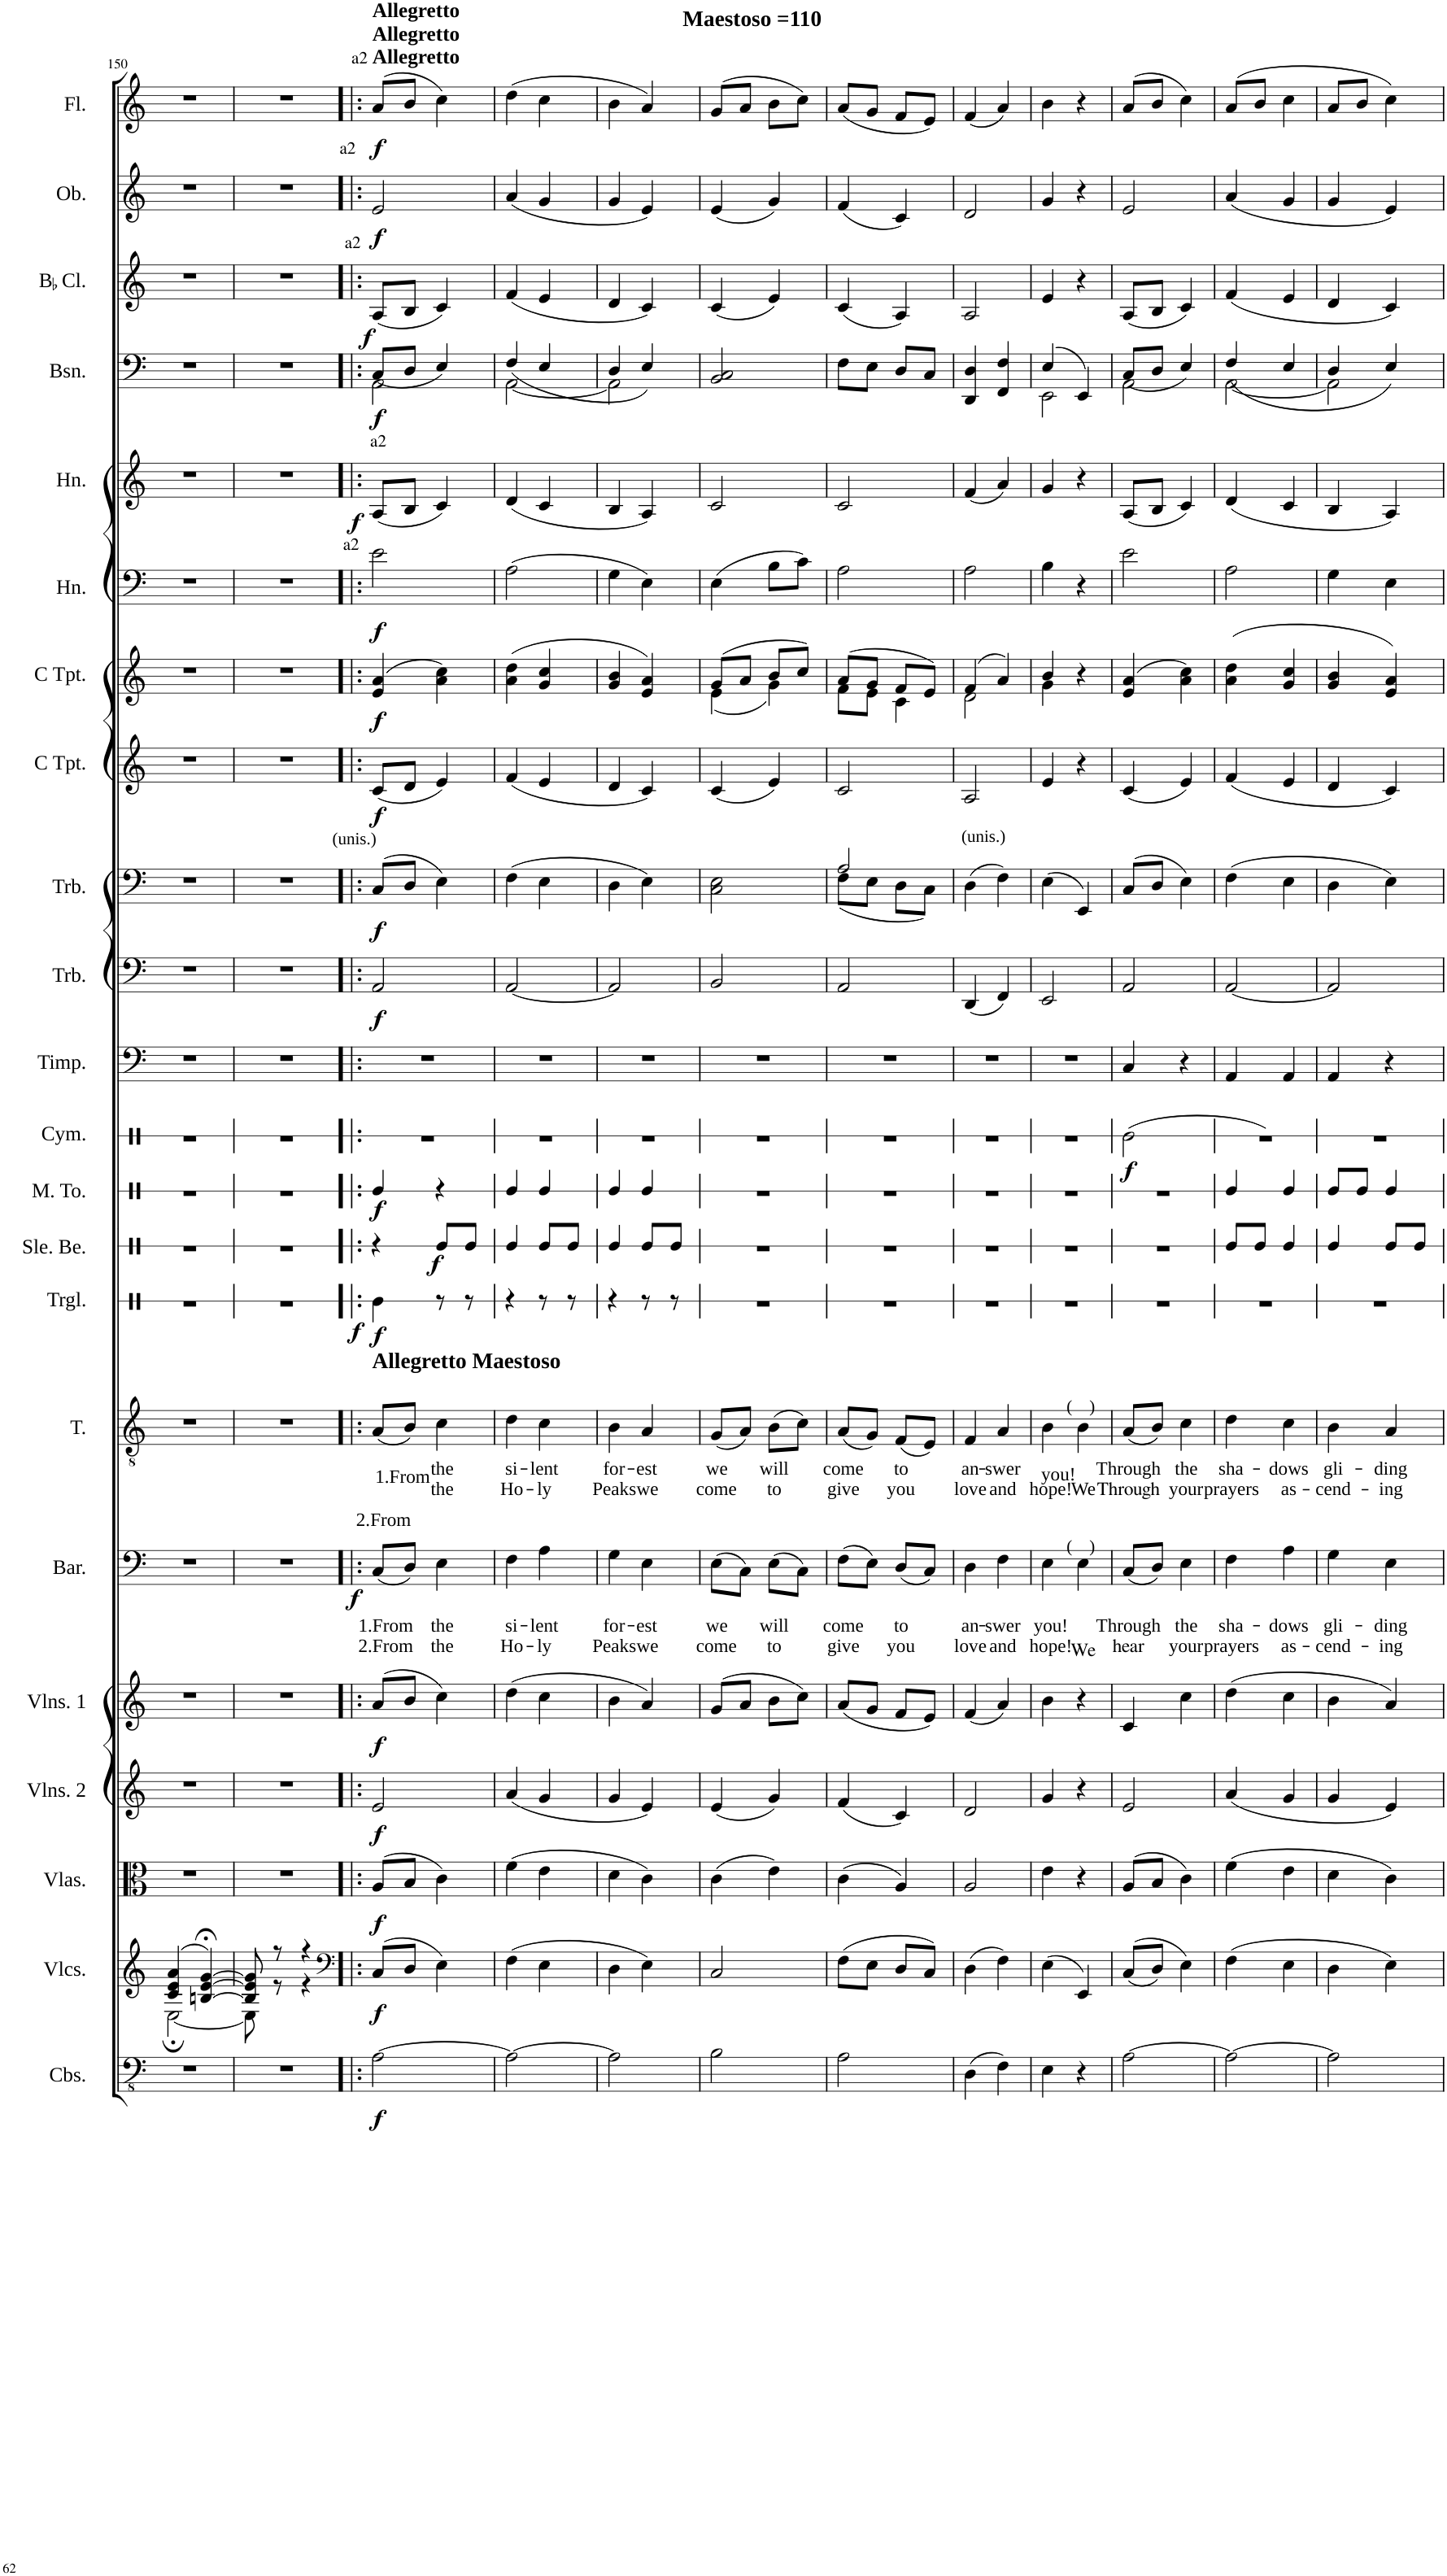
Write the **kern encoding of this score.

**kern	**dynam	**kern	**dynam	**kern	**dynam	**kern	**dynam	**kern	**dynam	**kern	**text	**text	**dynam	**kern	**text	**text	**kern	**kern	**dynam	**kern	**dynam	**kern	**dynam	**kern	**dynam	**kern	**dynam	**kern	**dynam	**kern	**dynam	**kern	**dynam	**kern	**dynam	**kern	**dynam
*part18	*part18	*part17	*part17	*part16	*part16	*part15	*part15	*part14	*part14	*part13	*part13	*part13	*part13	*part12	*part12	*part12	*part11	*part10	*part10	*part9	*part9	*part8	*part8	*part7	*part7	*part6	*part6	*part5	*part5	*part4	*part4	*part3	*part3	*part2	*part2	*part1	*part1
*staff18	*staff18	*staff17	*staff17	*staff16	*staff16	*staff15	*staff15	*staff14	*staff14	*staff13	*staff13	*staff13	*staff13	*staff12	*staff12	*staff12	*staff11	*staff10	*staff10	*staff9	*staff9	*staff8	*staff8	*staff7	*staff7	*staff6	*staff6	*staff5	*staff5	*staff4	*staff4	*staff3	*staff3	*staff2	*staff2	*staff1	*staff1
*I"Contrabasses	*	*I"Violoncellos	*	*I"Violas	*	*I"Violins 2	*	*I"Violins 1	*	*I"Baritone	*	*	*	*I"Tenor	*	*	*I"Timpani	*I"Trombone	*	*I"Trombone	*	*I"C Trumpet	*	*I"C Trumpet	*	*I"Horn	*	*I"Horn	*	*I"Bassoon	*	*I"BaccidentalFlat Clarinet	*	*I"Oboe	*	*I"Flute	*
*I'Cbs.	*	*I'Vlcs.	*	*I'Vlas.	*	*I'Vlns. 2	*	*I'Vlns. 1	*	*I'Bar.	*	*	*	*I'T.	*	*	*I'Timp.	*I'Trb.	*	*I'Trb.	*	*I'C Tpt.	*	*I'C Tpt.	*	*I'Hn.	*	*I'Hn.	*	*I'Bsn.	*	*I'BaccidentalFlat Cl.	*	*I'Ob.	*	*I'Fl.	*
!!LO:PB:g=z
*clefFv4	*	*clefG2	*	*clefC3	*	*clefG2	*	*clefG2	*	*clefF4	*	*	*	*clefGv2	*	*	*clefF4	*clefF4	*	*clefF4	*	*clefG2	*	*clefG2	*	*clefF4	*	*clefG2	*	*clefF4	*	*clefG2	*	*clefG2	*	*clefG2	*
*	*	*	*	*	*	*	*	*	*	*	*	*	*	*	*	*	*	*	*	*	*	*	*	*	*	*ITrd4c7	*	*ITrd4c7	*	*	*	*ITrd1c2	*	*	*	*	*
*k[]	*	*k[]	*	*k[]	*	*k[]	*	*k[]	*	*k[]	*	*	*	*k[]	*	*	*k[]	*k[]	*	*k[]	*	*k[]	*	*k[]	*	*k[]	*	*k[]	*	*k[]	*	*k[]	*	*k[]	*	*k[]	*
*M2/4	*	*M2/4	*	*M2/4	*	*M2/4	*	*M2/4	*	*M2/4	*	*	*	*M2/4	*	*	*M2/4	*M2/4	*	*M2/4	*	*M2/4	*	*M2/4	*	*M2/4	*	*M2/4	*	*M2/4	*	*M2/4	*	*M2/4	*	*M2/4	*
=150	=150	=150	=150	=150	=150	=150	=150	=150	=150	=150	=150	=150	=150	=150	=150	=150	=150	=150	=150	=150	=150	=150	=150	=150	=150	=150	=150	=150	=150	=150	=150	=150	=150	=150	=150	=150	=150
*	*	*^	*	*	*	*	*	*	*	*	*	*	*	*	*	*	*	*	*	*	*	*	*	*	*	*	*	*	*	*	*	*	*	*	*	*	*
2r	.	(4c/ 4e/ 4a/	[2E;\	.	2r	.	2r	.	2r	.	2r	.	.	.	2r	.	.	2r	2r	.	2r	.	2r	.	2r	.	2r	.	2r	.	2r	.	2r	.	2r	.	2r	.
.	.	[4Bn/;< [4e/;< [4g/;<)	.	.	.	.	.	.	.	.	.	.	.	.	.	.	.	.	.	.	.	.	.	.	.	.	.	.	.	.	.	.	.	.	.	.	.	.
=151	=151	=151	=151	=151	=151	=151	=151	=151	=151	=151	=151	=151	=151	=151	=151	=151	=151	=151	=151	=151	=151	=151	=151	=151	=151	=151	=151	=151	=151	=151	=151	=151	=151	=151	=151	=151	=151	=151
2r	.	8B/] 8e/] 8g/]	8E\]	.	2r	.	2r	.	2r	.	2r	.	.	.	2r	.	.	2r	2r	.	2r	.	2r	.	2r	.	2r	.	2r	.	2r	.	2r	.	2r	.	2r	.
.	.	8r	8r	.	.	.	.	.	.	.	.	.	.	.	.	.	.	.	.	.	.	.	.	.	.	.	.	.	.	.	.	.	.	.	.	.	.	.
.	.	4r	4r	.	.	.	.	.	.	.	.	.	.	.	.	.	.	.	.	.	.	.	.	.	.	.	.	.	.	.	.	.	.	.	.	.	.	.
*	*	*v	*v	*	*	*	*	*	*	*	*	*	*	*	*	*	*	*	*	*	*	*	*	*	*	*	*	*	*	*	*	*	*	*	*	*	*	*
=152!|:	=152!|:	=152!|:	=152!|:	=152!|:	=152!|:	=152!|:	=152!|:	=152!|:	=152!|:	=152!|:	=152!|:	=152!|:	=152!|:	=152!|:	=152!|:	=152!|:	=152!|:	=152!|:	=152!|:	=152!|:	=152!|:	=152!|:	=152!|:	=152!|:	=152!|:	=152!|:	=152!|:	=152!|:	=152!|:	=152!|:	=152!|:	=152!|:	=152!|:	=152!|:	=152!|:	=152!|:	=152!|:
*	*	*clefF4	*	*	*	*	*	*	*	*	*	*	*	*	*	*	*	*	*	*	*	*	*	*	*	*	*	*	*	*	*	*	*	*	*	*	*
*	*	*^	*	*	*	*	*	*	*	*	*	*	*	*	*	*	*	*	*	*	*	*	*	*	*	*	*	*	*	*	*	*	*	*	*	*	*
!	!	!	!	!	!	!	!	!	!	!	!	!	!	!	!	!	!	!	!	!	!	!	!	!	!	!	!	!	!	!	!	!	!	!	!	!	!LO:TX:a:B:t=Allegretto	!
!	!	!	!	!	!	!	!	!	!	!	!	!	!	!	!	!	!	!	!	!	!	!	!	!	!	!	!	!	!	!	!	!	!	!	!	!	!LO:TX:a:B:t=Allegretto	!
!	!	!	!	!	!	!	!	!	!	!	!	!	!	!	!	!	!	!	!	!	!	!	!	!	!	!	!	!	!	!	!	!	!	!	!	!	!LO:TX:a:B:t=Allegretto	!
!	!	!	!	!	!	!	!	!	!	!	!	!	!	!	!	!	!	!	!	!	!	!	!	!	!	!	!	!	!	!	!	!	!	!	!	!	!LO:TX:a:t=a2	!
!	!	!	!	!	!	!	!	!	!	!	!	!	!	!	!	!	!	!	!	!	!	!	!	!	!	!	!	!	!	!	!	!	!	!	!LO:TX:a:t=a2	!	!	!
!	!	!	!	!	!	!	!	!	!	!	!	!	!	!	!	!	!	!	!	!	!	!	!	!	!	!	!	!	!	!	!	!	!LO:TX:a:t=a2	!	!	!	!	!
!	!	!	!	!	!	!	!	!	!	!	!	!	!	!	!	!	!	!	!	!	!	!	!	!	!	!	!	!	!LO:TX:a:t=a2	!	!	!	!	!	!	!	!	!
!	!	!	!	!	!	!	!	!	!	!	!	!	!	!	!	!	!	!	!	!	!	!	!	!	!	!	!LO:TX:a:t=a2	!	!	!	!	!	!	!	!	!	!	!
!	!	!	!	!	!	!	!	!	!	!	!	!	!	!	!	!	!	!	!	!	!LO:TX:a:t=(unis.)	!	!	!	!	!	!	!	!	!	!	!	!	!	!	!	!	!
!	!	!	!	!	!	!	!	!	!	!	!	!	!	!	!LO:TX:a:B:t=Allegretto Maestoso	!	!	!	!	!	!	!	!	!	!	!	!	!	!	!	!	!	!	!	!	!	!	!
!	!LO:DY:b	!	!	!LO:DY:b	!	!LO:DY:b	!	!LO:DY:b	!	!LO:DY:b	!	!LO:LY:b	!LO:LY:b	!LO:DY:b	!	!LO:LY:b	!LO:LY:b	!	!	!LO:DY:b	!	!LO:DY:b	!	!LO:DY:b	!	!LO:DY:b	!	!LO:DY:b	!	!LO:DY:b	!	!LO:DY:b	!	!LO:DY:b	!	!LO:DY:b	!	!LO:DY:b
*	*	*v	*v	*	*	*	*	*	*	*	*	*	*	*	*	*	*	*	*	*	*	*	*	*	*	*	*	*	*	*	*^	*	*	*	*	*	*	*
[2AA\	f	(8C/L	f	(8A/L	f	2e/	f	(8a/L	f	(8C/L	1.From	2.From	f	(8A/L	1.From	2.From	2r	2AA/	f	(8C/L	f	(8c/L	f	(4e/ 4a/	f	2e\	f	(8A/L	f	2AA\	(8C/L	f	(8A/L	f	2e/	f	(8a/L	f
.	.	8D/J	.	8B/J	.	.	.	8b/J	.	8D/J)	.	.	.	8B/J)	.	.	.	.	.	8D/J	.	8d/J	.	.	.	.	.	8B/J	.	.	8D/J	.	8B/J	.	.	.	8b/J	.
!	!	!	!	!	!	!	!	!	!	!	!LO:LY:b	!LO:LY:b	!	!	!LO:LY:b	!LO:LY:b	!	!	!	!	!	!	!	!	!	!	!	!	!	!	!	!	!	!	!	!	!	!
.	.	4E\)	.	4c\)	.	.	.	4cc\)	.	4E\	the	the	.	4c\	the	the	.	.	.	4E\)	.	4e/)	.	4a\ 4cc\)	.	.	.	4c/)	.	.	4E/)	.	4c/)	.	.	.	4cc\)	.
=153	=153	=153	=153	=153	=153	=153	=153	=153	=153	=153	=153	=153	=153	=153	=153	=153	=153	=153	=153	=153	=153	=153	=153	=153	=153	=153	=153	=153	=153	=153	=153	=153	=153	=153	=153	=153	=153	=153
!	!	!	!	!	!	!	!	!	!	!	!LO:LY:b	!LO:LY:b	!	!	!LO:LY:b	!LO:LY:b	!	!	!	!	!	!	!	!	!	!	!	!	!	!	!	!	!	!	!	!	!	!
2AA\_	.	(4F\	.	(4f\	.	(4a/	.	(4dd\	.	4F\	si-	Ho-	.	4d\	si-	Ho-	2r	[2AA/	.	(4F\	.	(4f/	.	(4a\ 4dd\	.	(2A\	.	(4d/	.	[2AA\	(4F/	.	(4f/	.	(4a/	.	(4dd\	.
!	!	!	!	!	!	!	!	!	!	!	!LO:LY:b	!LO:LY:b	!	!	!LO:LY:b	!LO:LY:b	!	!	!	!	!	!	!	!	!	!	!	!	!	!	!	!	!	!	!	!	!	!
.	.	4E\	.	4e\	.	4g/	.	4cc\	.	4A\	-lent	-ly	.	4c\	-lent	-ly	.	.	.	4E\	.	4e/	.	4g/ 4cc/	.	.	.	4c/	.	.	4E/	.	4e/	.	4g/	.	4cc\	.
=154	=154	=154	=154	=154	=154	=154	=154	=154	=154	=154	=154	=154	=154	=154	=154	=154	=154	=154	=154	=154	=154	=154	=154	=154	=154	=154	=154	=154	=154	=154	=154	=154	=154	=154	=154	=154	=154	=154
!	!	!	!	!	!	!	!	!	!	!	!LO:LY:b	!LO:LY:b	!	!	!LO:LY:b	!LO:LY:b	!	!	!	!	!	!	!	!	!	!	!	!	!	!	!	!	!	!	!	!	!	!
2AA\]	.	4D\	.	4d\	.	4g/	.	4b\	.	4G\	for-	Peaks	.	4B\	for-	Peaks	2r	2AA/]	.	4D\	.	4d/	.	4g/ 4b/	.	4G\	.	4B/	.	2AA\]	4D/	.	4d/	.	4g/	.	4b\	.
!	!	!	!	!	!	!	!	!	!	!	!LO:LY:b	!LO:LY:b	!	!	!LO:LY:b	!LO:LY:b	!	!	!	!	!	!	!	!	!	!	!	!	!	!	!	!	!	!	!	!	!	!
.	.	4E\)	.	4c\)	.	4e/)	.	4a/)	.	4E\	-est	we	.	4A/	-est	we	.	.	.	4E\)	.	4c/)	.	4e/ 4a/)	.	4E\)	.	4A/)	.	.	4E/)	.	4c/)	.	4e/)	.	4a/)	.
=155	=155	=155	=155	=155	=155	=155	=155	=155	=155	=155	=155	=155	=155	=155	=155	=155	=155	=155	=155	=155	=155	=155	=155	=155	=155	=155	=155	=155	=155	=155	=155	=155	=155	=155	=155	=155	=155	=155
!	!	!	!	!	!	!	!	!	!	!	!	!	!	!	!	!	!	!	!	!	!	!	!	!	!	!	!	!	!	!	!	!	!	!	!	!	!LO:TX:a:B:t=Maestoso =110	!
!	!	!	!	!	!	!	!	!	!	!	!LO:LY:b	!LO:LY:b	!	!	!LO:LY:b	!LO:LY:b	!	!	!	!	!	!	!	!	!	!	!	!	!	!	!	!	!	!	!	!	!	!
*	*	*	*	*	*	*	*	*	*	*	*	*	*	*	*	*	*	*	*	*	*	*	*	*^	*	*	*	*	*	*v	*v	*	*	*	*	*	*	*
2BB\	.	2C/	.	(4c\	.	(4e/	.	(8g/L	.	(8E\L	we	come	.	(8G/L	we	come	2r	2BB/	.	2C\ 2E\	.	(4c/	.	(8g/L	(4e\	.	(4E\	.	2c/	.	2BB/ 2C/	.	(4c/	.	(4e/	.	(8g/L	.
.	.	.	.	.	.	.	.	8a/J	.	8C\J)	.	.	.	8A/J)	.	.	.	.	.	.	.	.	.	8a/J	.	.	.	.	.	.	.	.	.	.	.	.	8a/J	.
!	!	!	!	!	!	!	!	!	!	!	!LO:LY:b	!LO:LY:b	!	!	!LO:LY:b	!LO:LY:b	!	!	!	!	!	!	!	!	!	!	!	!	!	!	!	!	!	!	!	!	!	!
.	.	.	.	4e\)	.	4g/)	.	8b\L	.	(8E\L	will	to	.	(8B\L	will	to	.	.	.	.	.	4e/)	.	8b/L	4g\)	.	8B\L	.	.	.	.	.	4e/)	.	4g/)	.	8b\L	.
.	.	.	.	.	.	.	.	8cc\J)	.	8C\J)	.	.	.	8c\J)	.	.	.	.	.	.	.	.	.	8cc/J)	.	.	8c\J)	.	.	.	.	.	.	.	.	.	8cc\J)	.
=156	=156	=156	=156	=156	=156	=156	=156	=156	=156	=156	=156	=156	=156	=156	=156	=156	=156	=156	=156	=156	=156	=156	=156	=156	=156	=156	=156	=156	=156	=156	=156	=156	=156	=156	=156	=156	=156	=156
!	!	!	!	!	!	!	!	!	!	!	!LO:LY:b	!LO:LY:b	!	!	!LO:LY:b	!LO:LY:b	!	!	!	!	!	!	!	!	!	!	!	!	!	!	!	!	!	!	!	!	!	!
*	*	*	*	*	*	*	*	*	*	*	*	*	*	*	*	*	*	*	*	*^	*	*	*	*	*	*	*	*	*	*	*	*	*	*	*	*	*	*
2AA\	.	(8F\L	.	(4c\	.	(4f/	.	(8a/L	.	(8F\L	come	give	.	(8A/L	come	give	2r	2AA/	.	2A/	(8F\L	.	2c/	.	(8a/L	8f\L	.	2A\	.	2c/	.	8F\L	.	(4c/	.	(4f/	.	(8a/L	.
.	.	8E\J	.	.	.	.	.	8g/J	.	8E\J)	.	.	.	8G/J)	.	.	.	.	.	.	8E\J	.	.	.	8g/J	8e\J	.	.	.	.	.	8E\J	.	.	.	.	.	8g/J	.
!	!	!	!	!	!	!	!	!	!	!	!LO:LY:b	!LO:LY:b	!	!	!LO:LY:b	!LO:LY:b	!	!	!	!	!	!	!	!	!	!	!	!	!	!	!	!	!	!	!	!	!	!	!
.	.	8D/L	.	4A/)	.	4c/)	.	8f/L	.	(8D/L	to	you	.	(8F/L	to	you	.	.	.	.	8D\L	.	.	.	8f/L	4c\	.	.	.	.	.	8D/L	.	4A/)	.	4c/)	.	8f/L	.
.	.	8C/J)	.	.	.	.	.	8e/J)	.	8C/J)	.	.	.	8E/J)	.	.	.	.	.	.	8C\J)	.	.	.	8e/J)	.	.	.	.	.	.	8C/J	.	.	.	.	.	8e/J)	.
=157	=157	=157	=157	=157	=157	=157	=157	=157	=157	=157	=157	=157	=157	=157	=157	=157	=157	=157	=157	=157	=157	=157	=157	=157	=157	=157	=157	=157	=157	=157	=157	=157	=157	=157	=157	=157	=157	=157	=157
!	!	!	!	!	!	!	!	!	!	!	!	!	!	!	!	!	!	!	!	!LO:TX:a:t=(unis.)	!	!	!	!	!	!	!	!	!	!	!	!	!	!	!	!	!	!	!
!	!	!	!	!	!	!	!	!	!	!	!LO:LY:b	!LO:LY:b	!	!	!LO:LY:b	!LO:LY:b	!	!	!	!	!	!	!	!	!	!	!	!	!	!	!	!	!	!	!	!	!	!	!
*	*	*	*	*	*	*	*	*	*	*	*	*	*	*	*	*	*	*	*	*v	*v	*	*	*	*	*	*	*	*	*	*	*	*	*	*	*	*	*	*
(4DD\	.	(4D\	.	2A/	.	2d/	.	(4f/	.	4D\	an-	love	.	4F/	an-	love	2r	(4DD/	.	(4D\	.	2A/	.	(4f/	2d\	.	2A\	.	(4f/	.	4DD/ 4D/	.	2A/	.	2d/	.	(4f/	.
!	!	!	!	!	!	!	!	!	!	!	!LO:LY:b	!LO:LY:b	!	!	!LO:LY:b	!LO:LY:b	!	!	!	!	!	!	!	!	!	!	!	!	!	!	!	!	!	!	!	!	!	!
4FF\)	.	4F\)	.	.	.	.	.	4a/)	.	4F\	-swer	and	.	4A/	-swer	and	.	4FF/)	.	4F\)	.	.	.	4a/)	.	.	.	.	4a/)	.	4FF/ 4F/	.	.	.	.	.	4a/)	.
=158	=158	=158	=158	=158	=158	=158	=158	=158	=158	=158	=158	=158	=158	=158	=158	=158	=158	=158	=158	=158	=158	=158	=158	=158	=158	=158	=158	=158	=158	=158	=158	=158	=158	=158	=158	=158	=158	=158
!	!	!	!	!	!	!	!	!	!	!	!LO:LY:b	!LO:LY:b	!	!	!LO:LY:b	!LO:LY:b	!	!	!	!	!	!	!	!	!	!	!	!	!	!	!	!	!	!	!	!	!	!
*	*	*	*	*	*	*	*	*	*	*	*	*	*	*	*	*	*	*	*	*	*	*	*	*	*	*	*	*	*	*	*^	*	*	*	*	*	*	*
4EE\	.	(4E\	.	4e\	.	4g/	.	4b\	.	4E\	you!	hope!	.	4B\	you!	hope!	2r	2EE/	.	(4E\	.	4e/	.	4b/	4g\	.	4B\	.	4g/	.	(4E/	2EE\	.	4e/	.	4g/	.	4b\	.
!	!	!	!	!	!	!	!	!	!	!	!	!	!	!LO:TX:a:t=(    )	!	!	!	!	!	!	!	!	!	!	!	!	!	!	!	!	!	!	!	!	!	!	!	!	!
!	!	!	!	!	!	!	!	!	!	!LO:TX:a:t=(    )	!	!	!	!	!	!	!	!	!	!	!	!	!	!	!	!	!	!	!	!	!	!	!	!	!	!	!	!	!
!	!	!	!	!	!	!	!	!	!	!	!LO:LY:b	!	!	!	!	!LO:LY:b	!	!	!	!	!	!	!	!	!	!	!	!	!	!	!	!	!	!	!	!	!	!	!
4r	.	4EE/)	.	4r	.	4r	.	4r	.	4E\	We	.	.	4B\	.	We	.	.	.	4EE/)	.	4r	.	4r	4ryy	.	4r	.	4r	.	4EE/)	.	.	4r	.	4r	.	4r	.
=159	=159	=159	=159	=159	=159	=159	=159	=159	=159	=159	=159	=159	=159	=159	=159	=159	=159	=159	=159	=159	=159	=159	=159	=159	=159	=159	=159	=159	=159	=159	=159	=159	=159	=159	=159	=159	=159	=159	=159
!	!	!	!	!	!	!	!	!	!	!	!LO:LY:b	!LO:LY:b	!	!	!LO:LY:b	!LO:LY:b	!	!	!	!	!	!	!	!	!	!	!	!	!	!	!	!	!	!	!	!	!	!	!
*	*	*	*	*	*	*	*	*	*	*	*	*	*	*	*	*	*	*	*	*	*	*	*	*v	*v	*	*	*	*	*	*	*	*	*	*	*	*	*	*
[2AA\	.	((8C/L	.	(8A/L	.	2e/	.	4c/	.	(8C/L	Through	hear	.	(8A/L	Through	Through	4C/	2AA/	.	(8C/L	.	(4c/	.	(4e/ 4a/	.	2e\	.	(8A/L	.	2AA\	(8C/L	.	(8A/L	.	2e/	.	(8a/L	.
.	.	8D/J)	.	8B/J	.	.	.	.	.	8D/J)	.	.	.	8B/J)	.	.	.	.	.	8D/J	.	.	.	.	.	.	.	8B/J	.	.	8D/J	.	8B/J	.	.	.	8b/J	.
!	!	!	!	!	!	!	!	!	!	!	!LO:LY:b	!LO:LY:b	!	!	!LO:LY:b	!LO:LY:b	!	!	!	!	!	!	!	!	!	!	!	!	!	!	!	!	!	!	!	!	!	!
.	.	4E\)	.	4c\)	.	.	.	4cc\	.	4E\	the	your	.	4c\	the	your	4r	.	.	4E\)	.	4e/)	.	4a\ 4cc\)	.	.	.	4c/)	.	.	4E/)	.	4c/)	.	.	.	4cc\)	.
=160	=160	=160	=160	=160	=160	=160	=160	=160	=160	=160	=160	=160	=160	=160	=160	=160	=160	=160	=160	=160	=160	=160	=160	=160	=160	=160	=160	=160	=160	=160	=160	=160	=160	=160	=160	=160	=160	=160
!	!	!	!	!	!	!	!	!	!	!	!LO:LY:b	!LO:LY:b	!	!	!LO:LY:b	!LO:LY:b	!	!	!	!	!	!	!	!	!	!	!	!	!	!	!	!	!	!	!	!	!	!
2AA\_	.	(4F\	.	(4f\	.	(4a/	.	(4dd\	.	4F\	sha-	prayers	.	4d\	sha-	prayers	4AA/	[2AA/	.	(4F\	.	(4f/	.	(4a\ 4dd\	.	2A\	.	(4d/	.	[2AA\	(4F/	.	(4f/	.	(4a/	.	(8a/L	.
.	.	.	.	.	.	.	.	.	.	.	.	.	.	.	.	.	.	.	.	.	.	.	.	.	.	.	.	.	.	.	.	.	.	.	.	.	8b/J	.
!	!	!	!	!	!	!	!	!	!	!	!LO:LY:b	!LO:LY:b	!	!	!LO:LY:b	!LO:LY:b	!	!	!	!	!	!	!	!	!	!	!	!	!	!	!	!	!	!	!	!	!	!
.	.	4E\	.	4e\	.	4g/	.	4cc\	.	4A\	-dows	as-	.	4c\	-dows	as-	4AA/	.	.	4E\	.	4e/	.	4g/ 4cc/	.	.	.	4c/	.	.	4E/	.	4e/	.	4g/	.	4cc\	.
=161	=161	=161	=161	=161	=161	=161	=161	=161	=161	=161	=161	=161	=161	=161	=161	=161	=161	=161	=161	=161	=161	=161	=161	=161	=161	=161	=161	=161	=161	=161	=161	=161	=161	=161	=161	=161	=161	=161
!	!	!	!	!	!	!	!	!	!	!	!LO:LY:b	!LO:LY:b	!	!	!LO:LY:b	!LO:LY:b	!	!	!	!	!	!	!	!	!	!	!	!	!	!	!	!	!	!	!	!	!	!
2AA\]	.	4D\	.	4d\	.	4g/	.	4b\	.	4G\	gli-	-cend-	.	4B\	gli-	-cend-	4AA/	2AA/]	.	4D\	.	4d/	.	4g/ 4b/	.	4G\	.	4B/	.	2AA\]	4D/	.	4d/	.	4g/	.	8a/L	.
.	.	.	.	.	.	.	.	.	.	.	.	.	.	.	.	.	.	.	.	.	.	.	.	.	.	.	.	.	.	.	.	.	.	.	.	.	8b/J	.
!	!	!	!	!	!	!	!	!	!	!	!LO:LY:b	!LO:LY:b	!	!	!LO:LY:b	!LO:LY:b	!	!	!	!	!	!	!	!	!	!	!	!	!	!	!	!	!	!	!	!	!	!
.	.	4E\)	.	4c\)	.	4e/)	.	4a/)	.	4E\	-ding	-ing	.	4A/	-ding	-ing	4r	.	.	4E\)	.	4c/)	.	4e/ 4a/)	.	4E\	.	4A/)	.	.	4E/)	.	4c/)	.	4e/)	.	4cc\)	.
*	*	*	*	*	*	*	*	*	*	*	*	*	*	*	*	*	*	*	*	*	*	*	*	*	*	*	*	*	*	*v	*v	*	*	*	*	*	*	*
=	=	=	=	=	=	=	=	=	=	=	=	=	=	=	=	=	=	=	=	=	=	=	=	=	=	=	=	=	=	=	=	=	=	=	=	=	=
*-	*-	*-	*-	*-	*-	*-	*-	*-	*-	*-	*-	*-	*-	*-	*-	*-	*-	*-	*-	*-	*-	*-	*-	*-	*-	*-	*-	*-	*-	*-	*-	*-	*-	*-	*-	*-	*-
